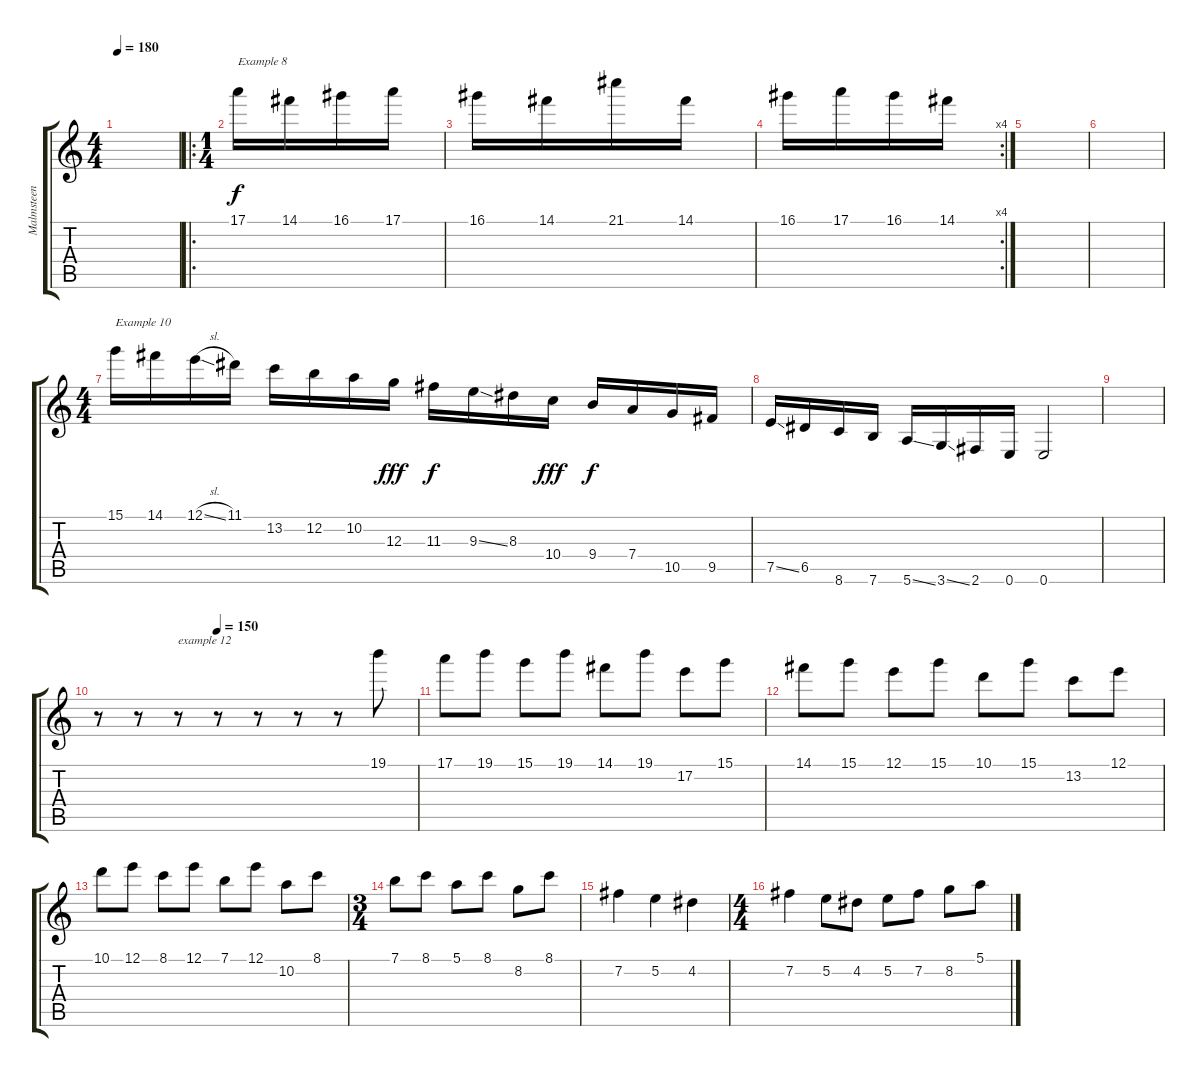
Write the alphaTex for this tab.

\track ("Malmsteen" "Malmsteen") {instrument distortionguitar}
\staff {score tabs}
\tuning (E4 B3 G3 D3 A2 E2) {hide}
\ts (4 4)
\tempo 180
\clef g2
\ks c
|
\ro
\ts (1 4)
17.1.16{txt "Example 8"} 14.1.16 16.1.16 17.1.16 |
16.1.16 14.1.16 21.1.16 14.1.16 |
\rc 4
16.1.16 17.1.16 16.1.16 14.1.16 |
|
|
\ts (4 4)
15.1.16{txt "Example 10"} 14.1.16 12.1{sl}.16 11.1.16 13.2.16 12.2.16 10.2.16 12.3.16{dy fff} 11.3.16{dy f} 9.3{ss}.16 8.3.16 10.4.16{dy fff} 9.4.16{dy f} 7.4.16 10.5.16 9.5.16 |
7.5{ss}.16 6.5.16 8.6.16 7.6.16 5.6{ss}.16 3.6{ss}.16 2.6.16 0.6.16 0.6.2 |
|
\tempo (150 0.375)
r.8 r.8 r.8{txt "example 12"} r.8 r.8 r.8 r.8 19.1.8 |
17.1.8 19.1.8 15.1.8 19.1.8 14.1.8 19.1.8 17.2.8 15.1.8 |
14.1.8 15.1.8 12.1.8 15.1.8 10.1.8 15.1.8 13.2.8 12.1.8 |
10.1.8 12.1.8 8.1.8 12.1.8 7.1.8 12.1.8 10.2.8 8.1.8 |
\ts (3 4)
7.1.8 8.1.8 5.1.8 8.1.8 8.2.8 8.1.8 |
7.2.4 5.2.4 4.2.4 |
\ts (4 4)
7.2.4 5.2.8 4.2.8 5.2.8 7.2.8 8.2.8 5.1.8
